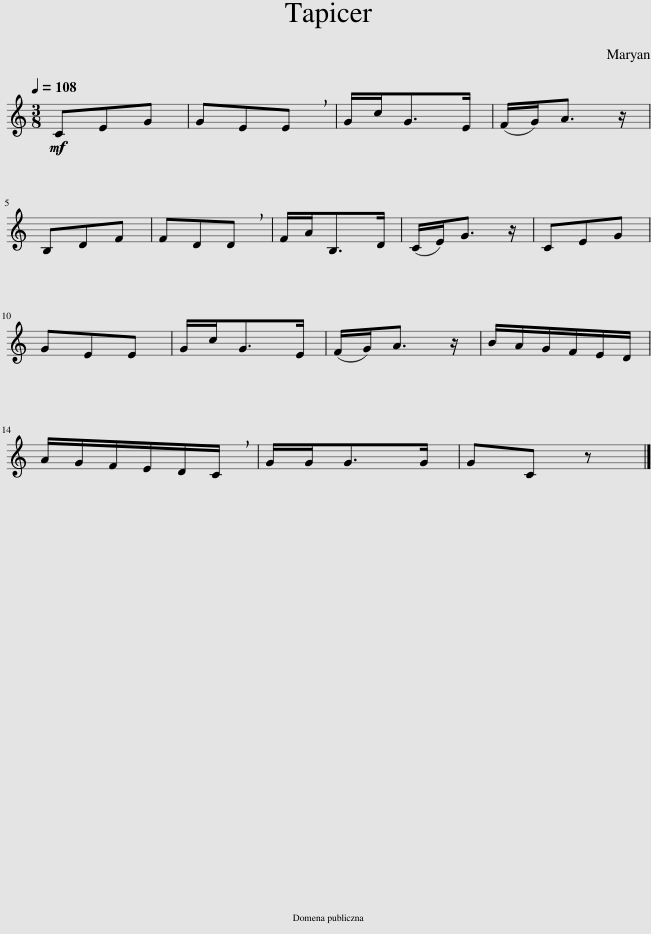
X:1
L:1/8
Q:1/4=108
M:3/8
I:linebreak $
K:C
V:1 treble
V:1
!mf! CEG | GE!breath!E | G/c<GE/ | (F/G<)A z/ |$ B,DF | %5
 FD!breath!D | F/A<B,D/ | (C/E<)G z/ | CEG |$ GEE | %10
 G/c<GE/ | (F/G<)A z/ | B/A/G/F/E/D/ |$ A/G/F/E/D/!breath!C/ | G/G<GG/ | %15
 GC z |] %16
